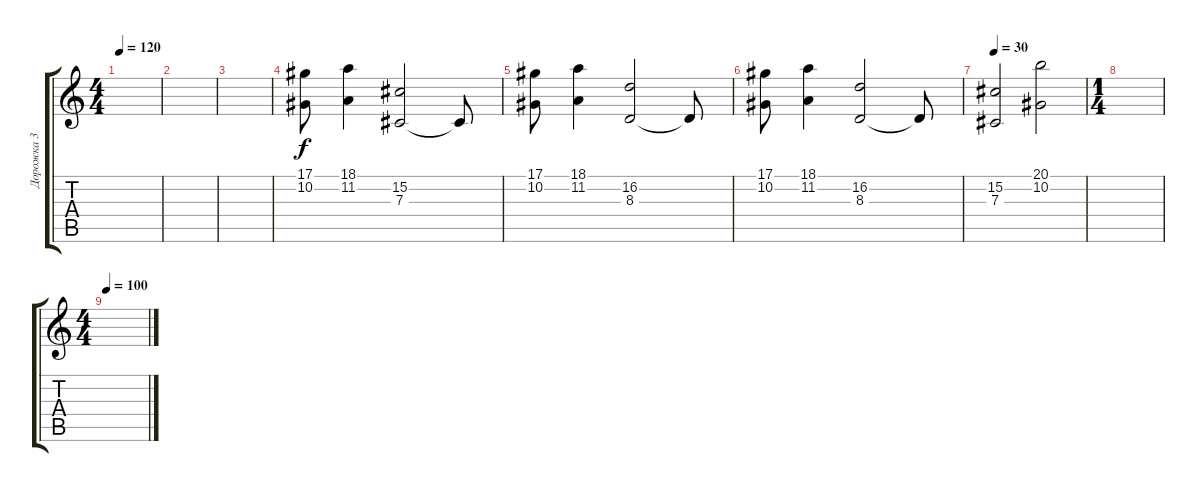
\track ("Дорожка 3" "Дорожка 3") {instrument fx1rain}
\staff {score tabs}
\tuning (Eb4 Bb3 Gb3 Db3 Ab2 Eb2) {hide}
\ts (4 4)
\tempo 120
\clef g2
\ks c
|
|
|
(17.1 10.2).8 (18.1 11.2).4 (15.2 7.3).2 7.3{t}.8 |
(17.1 10.2).8 (18.1 11.2).4 (16.2 8.3).2 8.3{t}.8 |
(17.1 10.2).8 (18.1 11.2).4 (16.2 8.3).2 8.3{t}.8 |
\tempo 30
(15.2 7.3).2 (20.1 10.2).2 |
\ts (1 4)
|
\ts (4 4)
\tempo 100
